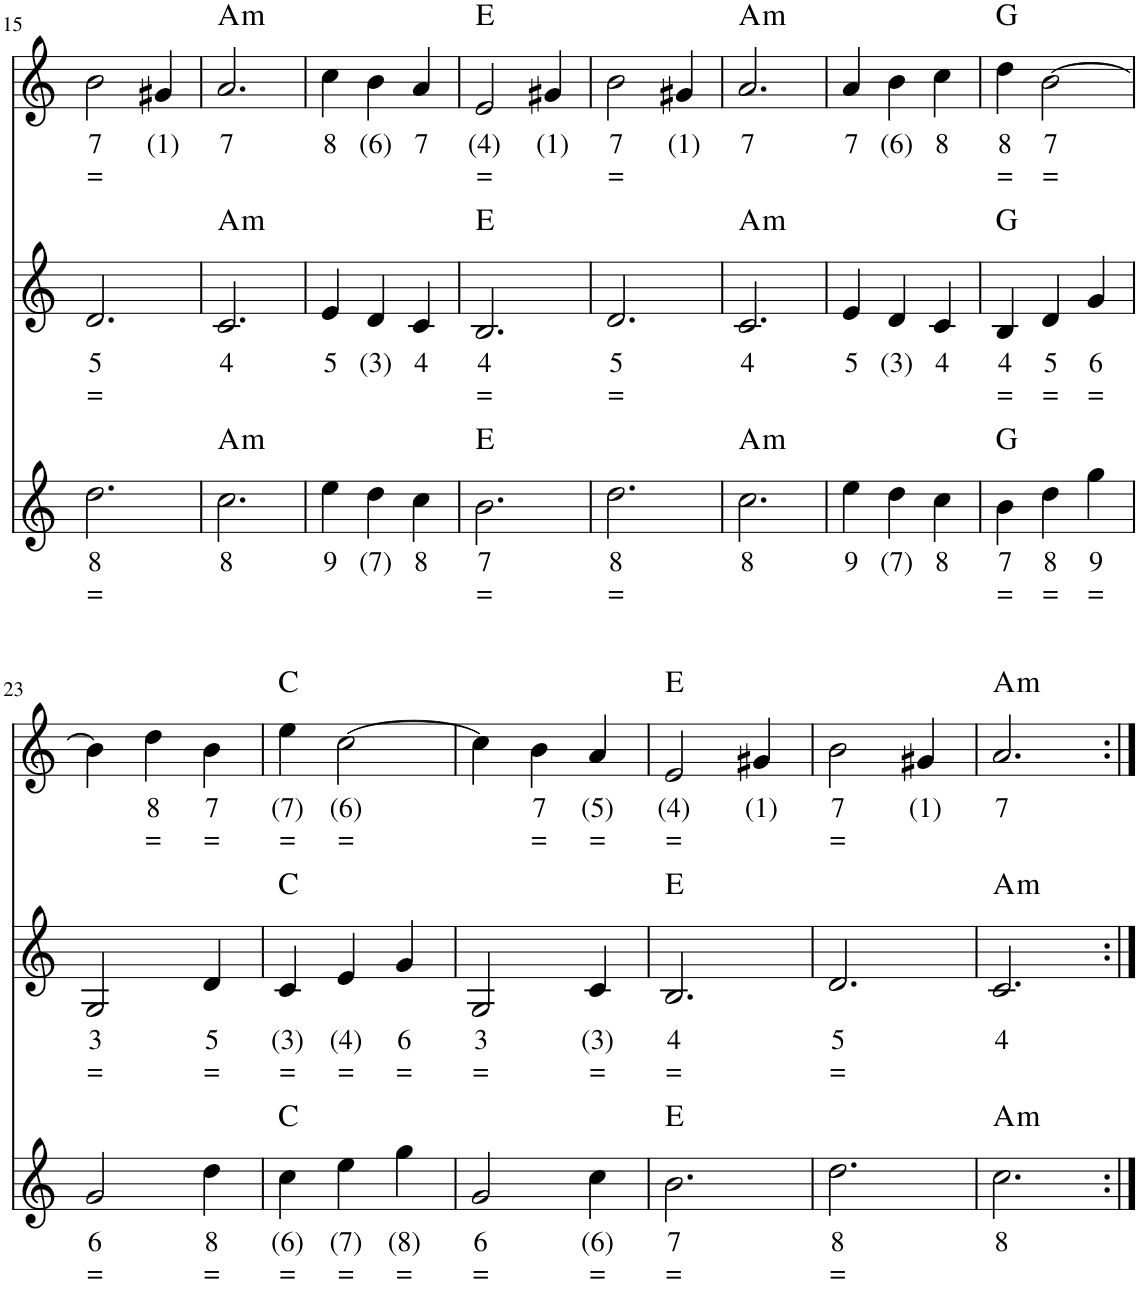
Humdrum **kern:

**kern	**text	**text	**kern	**text	**text	**kern	**text	**text	**harte
*part3	*part3	*part3	*part2	*part2	*part2	*part1	*part1	*part1	*part1
*staff3	*staff3	*staff3	*staff2	*staff2	*staff2	*staff1	*staff1	*staff1	*
*I"Stem	*	*	*I"Stem	*	*	*I"Stem	*	*	*
!!LO:PB:g=z
*clefG2	*	*	*clefG2	*	*	*clefG2	*	*	*
*k[]	*	*	*k[]	*	*	*k[]	*	*	*
*M3/4	*	*	*M3/4	*	*	*M3/4	*	*	*
=15	=15	=15	=15	=15	=15	=15	=15	=15	=15
!	!LO:LY:b	!LO:LY:b	!	!LO:LY:b	!LO:LY:b	!	!LO:LY:b	!LO:LY:b	!
2.dd\	8	=	2.d/	5	=	2b\	7	=	.
!	!	!	!	!	!	!	!LO:LY:b	!	!
.	.	.	.	.	.	4g#X/	(1)	.	.
=16	=16	=16	=16	=16	=16	=16	=16	=16	=16
!	!LO:LY:b	!	!	!LO:LY:b	!	!	!LO:LY:b	!	!LO:H:kt=m
2.cc\	8	.	2.c/	4	.	2.a/	7	.	A:min
=17	=17	=17	=17	=17	=17	=17	=17	=17	=17
!	!LO:LY:b	!	!	!LO:LY:b	!	!	!LO:LY:b	!	!
4ee\	9	.	4e/	5	.	4cc\	8	.	.
!	!LO:LY:b	!	!	!LO:LY:b	!	!	!LO:LY:b	!	!
4dd\	(7)	.	4d/	(3)	.	4b\	(6)	.	.
!	!LO:LY:b	!	!	!LO:LY:b	!	!	!LO:LY:b	!	!
4cc\	8	.	4c/	4	.	4a/	7	.	.
=18	=18	=18	=18	=18	=18	=18	=18	=18	=18
!	!LO:LY:b	!LO:LY:b	!	!LO:LY:b	!LO:LY:b	!	!LO:LY:b	!LO:LY:b	!
2.b\	7	=	2.B/	4	=	2e/	(4)	=	E:maj
!	!	!	!	!	!	!	!LO:LY:b	!	!
.	.	.	.	.	.	4g#X/	(1)	.	.
=19	=19	=19	=19	=19	=19	=19	=19	=19	=19
!	!LO:LY:b	!LO:LY:b	!	!LO:LY:b	!LO:LY:b	!	!LO:LY:b	!LO:LY:b	!
2.dd\	8	=	2.d/	5	=	2b\	7	=	.
!	!	!	!	!	!	!	!LO:LY:b	!	!
.	.	.	.	.	.	4g#X/	(1)	.	.
=20	=20	=20	=20	=20	=20	=20	=20	=20	=20
!	!LO:LY:b	!	!	!LO:LY:b	!	!	!LO:LY:b	!	!LO:H:kt=m
2.cc\	8	.	2.c/	4	.	2.a/	7	.	A:min
=21	=21	=21	=21	=21	=21	=21	=21	=21	=21
!	!LO:LY:b	!	!	!LO:LY:b	!	!	!LO:LY:b	!	!
4ee\	9	.	4e/	5	.	4a/	7	.	.
!	!LO:LY:b	!	!	!LO:LY:b	!	!	!LO:LY:b	!	!
4dd\	(7)	.	4d/	(3)	.	4b\	(6)	.	.
!	!LO:LY:b	!	!	!LO:LY:b	!	!	!LO:LY:b	!	!
4cc\	8	.	4c/	4	.	4cc\	8	.	.
=22	=22	=22	=22	=22	=22	=22	=22	=22	=22
!	!LO:LY:b	!LO:LY:b	!	!LO:LY:b	!LO:LY:b	!	!LO:LY:b	!LO:LY:b	!
4b\	7	=	4B/	4	=	4dd\	8	=	G:maj
!	!LO:LY:b	!LO:LY:b	!	!LO:LY:b	!LO:LY:b	!	!LO:LY:b	!LO:LY:b	!
4dd\	8	=	4d/	5	=	[2b\	7	=	.
!	!LO:LY:b	!LO:LY:b	!	!LO:LY:b	!LO:LY:b	!	!	!	!
4gg\	9	=	4g/	6	=	.	.	.	.
!!LO:LB:g=z
=23	=23	=23	=23	=23	=23	=23	=23	=23	=23
!	!LO:LY:b	!LO:LY:b	!	!LO:LY:b	!LO:LY:b	!	!	!	!
2g/	6	=	2G/	3	=	4b\]	.	.	.
!	!	!	!	!	!	!	!LO:LY:b	!LO:LY:b	!
.	.	.	.	.	.	4dd\	8	=	.
!	!LO:LY:b	!LO:LY:b	!	!LO:LY:b	!LO:LY:b	!	!LO:LY:b	!LO:LY:b	!
4dd\	8	=	4d/	5	=	4b\	7	=	.
=24	=24	=24	=24	=24	=24	=24	=24	=24	=24
!	!LO:LY:b	!LO:LY:b	!	!LO:LY:b	!LO:LY:b	!	!LO:LY:b	!LO:LY:b	!
4cc\	(6)	=	4c/	(3)	=	4ee\	(7)	=	C:maj
!	!LO:LY:b	!LO:LY:b	!	!LO:LY:b	!LO:LY:b	!	!LO:LY:b	!LO:LY:b	!
4ee\	(7)	=	4e/	(4)	=	[2cc\	(6)	=	.
!	!LO:LY:b	!LO:LY:b	!	!LO:LY:b	!LO:LY:b	!	!	!	!
4gg\	(8)	=	4g/	6	=	.	.	.	.
=25	=25	=25	=25	=25	=25	=25	=25	=25	=25
!	!LO:LY:b	!LO:LY:b	!	!LO:LY:b	!LO:LY:b	!	!	!	!
2g/	6	=	2G/	3	=	4cc\]	.	.	.
!	!	!	!	!	!	!	!LO:LY:b	!LO:LY:b	!
.	.	.	.	.	.	4b\	7	=	.
!	!LO:LY:b	!LO:LY:b	!	!LO:LY:b	!LO:LY:b	!	!LO:LY:b	!LO:LY:b	!
4cc\	(6)	=	4c/	(3)	=	4a/	(5)	=	.
=26	=26	=26	=26	=26	=26	=26	=26	=26	=26
!	!LO:LY:b	!LO:LY:b	!	!LO:LY:b	!LO:LY:b	!	!LO:LY:b	!LO:LY:b	!
2.b\	7	=	2.B/	4	=	2e/	(4)	=	E:maj
!	!	!	!	!	!	!	!LO:LY:b	!	!
.	.	.	.	.	.	4g#X/	(1)	.	.
=27	=27	=27	=27	=27	=27	=27	=27	=27	=27
!	!LO:LY:b	!LO:LY:b	!	!LO:LY:b	!LO:LY:b	!	!LO:LY:b	!LO:LY:b	!
2.dd\	8	=	2.d/	5	=	2b\	7	=	.
!	!	!	!	!	!	!	!LO:LY:b	!	!
.	.	.	.	.	.	4g#X/	(1)	.	.
=28	=28	=28	=28	=28	=28	=28	=28	=28	=28
!	!LO:LY:b	!	!	!LO:LY:b	!	!	!LO:LY:b	!	!LO:H:kt=m
2.cc\	8	.	2.c/	4	.	2.a/	7	.	A:min
=:|!	=:|!	=:|!	=:|!	=:|!	=:|!	=:|!	=:|!	=:|!	=:|!
*-	*-	*-	*-	*-	*-	*-	*-	*-	*-
